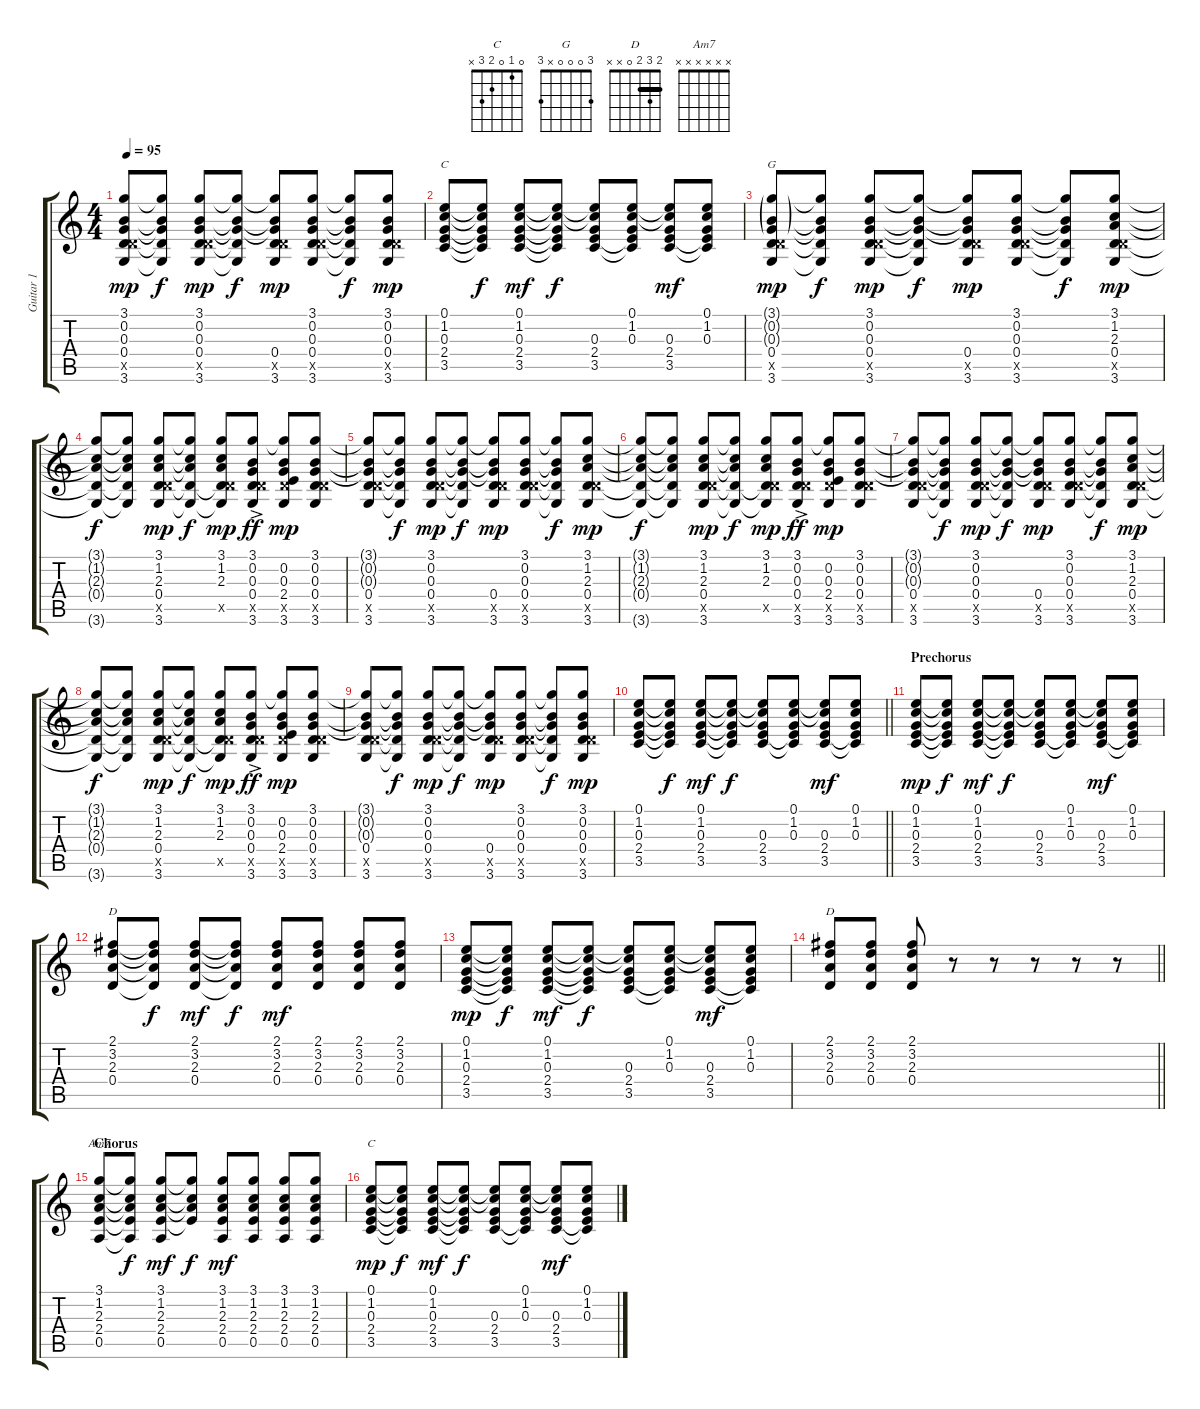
\track ("Guitar 1" "Guitar 1") {instrument electricguitarclean}
\staff {score tabs}
\tuning (E4 B3 G3 D3 A2 E2) {hide}
\chord ("C" x x x x x x)
\chord ("G" 3 0 0 0 x 3)
\chord ("D" x x x x x x)
\chord ("D" 2 3 2 0 x x) {barre 2}
\chord ("Am7" x x x x x x)
\chord ("C" 0 1 0 2 3 x)
\ts (4 4)
\tempo 95
\clef g2
\ks c
(3.1{t} 0.2{t} 0.3{t} 0.4 5.5{x} 3.6).8{dy mp} (3.1{t} 0.2{t} 0.3{t} 0.4{t} 3.6{t}).8{dy f} (3.1 0.2 0.3 0.4 5.5{x} 3.6).8{dy mp} (3.1{t} 0.2{t} 0.3{t} 0.4{t} 3.6{t}).8{dy f} (3.1{t} 0.2{t} 0.3{t} 0.4 5.5{x} 3.6).8{dy mp} (3.1 0.2 0.3 0.4 5.5{x} 3.6).8 (3.1{t} 0.2{t} 0.3{t} 0.4{t} 3.6{t}).8{dy f} (3.1 0.2 0.3 0.4 5.5{x} 3.6).8{dy mp} |
(0.1 1.2 0.3 2.4 3.5).8{ch "C"} (0.1{t} 1.2{t} 0.3{t} 2.4{t} 3.5{t}).8{dy f} (0.1 1.2 0.3 2.4 3.5).8{dy mf} (0.1{t} 1.2{t} 0.3{t} 2.4{t} 3.5{t}).8{dy f} (0.1{t} 1.2{t} 0.3 2.4 3.5).8 (0.1 1.2 0.3 2.4{t} 3.5{t}).8 (0.1{t} 1.2{t} 0.3 2.4 3.5).8{dy mf} (0.1 1.2 0.3 2.4{t} 3.5{t}).8 |
(3.1{g} 0.2{g} 0.3{g} 0.4 5.5{x} 3.6).8{ch "G" dy mp} (3.1{t} 0.2{t} 0.3{t} 0.4{t} 3.6{t}).8{dy f} (3.1 0.2 0.3 0.4 5.5{x} 3.6).8{dy mp} (3.1{t} 0.2{t} 0.3{t} 0.4{t} 3.6{t}).8{dy f} (3.1{t} 0.2{t} 0.3{t} 0.4 5.5{x} 3.6).8{dy mp} (3.1 0.2 0.3 0.4 5.5{x} 3.6).8 (3.1{t} 0.2{t} 0.3{t} 0.4{t} 3.6{t}).8{dy f} (3.1 1.2 2.3 0.4 5.5{x} 3.6).8{dy mp} |
(3.1{t} 1.2{t} 2.3{t} 0.4{t} 3.6{t}).8{dy f} (3.1{t} 1.2{t} 2.3{t} 0.4{t} 3.6{t}).8 (3.1 1.2 2.3 0.4 5.5{x} 3.6).8{dy mp} (3.1{t} 1.2{t} 2.3{t} 0.4{t} 3.6{t}).8{dy f} (3.1 1.2 2.3 0.4{t} 5.5{x} 3.6{t}).8{dy mp} (3.1 0.2 0.3 0.4{ac} 5.5{x} 3.6).8{dy ff} (3.1{t} 0.2 0.3 2.4 5.5{x} 3.6).8{dy mp} (3.1 0.2 0.3 0.4 5.5{x} 3.6).8 |
(3.1{t} 0.2{t} 0.3{t} 0.4 5.5{x} 3.6).8 (3.1{t} 0.2{t} 0.3{t} 0.4{t} 3.6{t}).8{dy f} (3.1 0.2 0.3 0.4 5.5{x} 3.6).8{dy mp} (3.1{t} 0.2{t} 0.3{t} 0.4{t} 3.6{t}).8{dy f} (3.1{t} 0.2{t} 0.3{t} 0.4 5.5{x} 3.6).8{dy mp} (3.1 0.2 0.3 0.4 5.5{x} 3.6).8 (3.1{t} 0.2{t} 0.3{t} 0.4{t} 3.6{t}).8{dy f} (3.1 1.2 2.3 0.4 5.5{x} 3.6).8{dy mp} |
(3.1{t} 1.2{t} 2.3{t} 0.4{t} 3.6{t}).8{dy f} (3.1{t} 1.2{t} 2.3{t} 0.4{t} 3.6{t}).8 (3.1 1.2 2.3 0.4 5.5{x} 3.6).8{dy mp} (3.1{t} 1.2{t} 2.3{t} 0.4{t} 3.6{t}).8{dy f} (3.1 1.2 2.3 0.4{t} 5.5{x} 3.6{t}).8{dy mp} (3.1 0.2 0.3 0.4{ac} 5.5{x} 3.6).8{dy ff} (3.1{t} 0.2 0.3 2.4 5.5{x} 3.6).8{dy mp} (3.1 0.2 0.3 0.4 5.5{x} 3.6).8 |
(3.1{t} 0.2{t} 0.3{t} 0.4 5.5{x} 3.6).8 (3.1{t} 0.2{t} 0.3{t} 0.4{t} 3.6{t}).8{dy f} (3.1 0.2 0.3 0.4 5.5{x} 3.6).8{dy mp} (3.1{t} 0.2{t} 0.3{t} 0.4{t} 3.6{t}).8{dy f} (3.1{t} 0.2{t} 0.3{t} 0.4 5.5{x} 3.6).8{dy mp} (3.1 0.2 0.3 0.4 5.5{x} 3.6).8 (3.1{t} 0.2{t} 0.3{t} 0.4{t} 3.6{t}).8{dy f} (3.1 1.2 2.3 0.4 5.5{x} 3.6).8{dy mp} |
(3.1{t} 1.2{t} 2.3{t} 0.4{t} 3.6{t}).8{dy f} (3.1{t} 1.2{t} 2.3{t} 0.4{t} 3.6{t}).8 (3.1 1.2 2.3 0.4 5.5{x} 3.6).8{dy mp} (3.1{t} 1.2{t} 2.3{t} 0.4{t} 3.6{t}).8{dy f} (3.1 1.2 2.3 0.4{t} 5.5{x} 3.6{t}).8{dy mp} (3.1 0.2 0.3 0.4{ac} 5.5{x} 3.6).8{dy ff} (3.1{t} 0.2 0.3 2.4 5.5{x} 3.6).8{dy mp} (3.1 0.2 0.3 0.4 5.5{x} 3.6).8 |
(3.1{t} 0.2{t} 0.3{t} 0.4 5.5{x} 3.6).8 (3.1{t} 0.2{t} 0.3{t} 0.4{t} 3.6{t}).8{dy f} (3.1 0.2 0.3 0.4 5.5{x} 3.6).8{dy mp} (3.1{t} 0.2{t} 0.3{t} 0.4{t} 3.6{t}).8{dy f} (3.1{t} 0.2{t} 0.3{t} 0.4 5.5{x} 3.6).8{dy mp} (3.1 0.2 0.3 0.4 5.5{x} 3.6).8 (3.1{t} 0.2{t} 0.3{t} 0.4{t} 3.6{t}).8{dy f} (3.1 0.2 0.3 0.4 5.5{x} 3.6).8{dy mp} |
\barLineRight lightlight
(0.1 1.2 0.3 2.4 3.5).8 (0.1{t} 1.2{t} 0.3{t} 2.4{t} 3.5{t}).8{dy f} (0.1 1.2 0.3 2.4 3.5).8{dy mf} (0.1{t} 1.2{t} 0.3{t} 2.4{t} 3.5{t}).8{dy f} (0.1{t} 1.2{t} 0.3 2.4 3.5).8 (0.1 1.2 0.3 2.4{t} 3.5{t}).8 (0.1{t} 1.2{t} 0.3 2.4 3.5).8{dy mf} (0.1 1.2 0.3 2.4{t} 3.5{t}).8 |
\section ("" "Prechorus")
(0.1 1.2 0.3 2.4 3.5).8{dy mp} (0.1{t} 1.2{t} 0.3{t} 2.4{t} 3.5{t}).8{dy f} (0.1 1.2 0.3 2.4 3.5).8{dy mf} (0.1{t} 1.2{t} 0.3{t} 2.4{t} 3.5{t}).8{dy f} (0.1{t} 1.2{t} 0.3 2.4 3.5).8 (0.1 1.2 0.3 2.4{t} 3.5{t}).8 (0.1{t} 1.2{t} 0.3 2.4 3.5).8{dy mf} (0.1 1.2 0.3 2.4{t} 3.5{t}).8 |
(2.1 3.2 2.3 0.4).8{ch "D"} (2.1{t} 3.2{t} 2.3{t} 0.4{t}).8{dy f} (2.1 3.2 2.3 0.4).8{dy mf} (2.1{t} 3.2{t} 2.3{t} 0.4{t}).8{dy f} (2.1 3.2 2.3 0.4).8{dy mf} (2.1 3.2 2.3 0.4).8 (2.1 3.2 2.3 0.4).8 (2.1 3.2 2.3 0.4).8 |
(0.1 1.2 0.3 2.4 3.5).8{dy mp} (0.1{t} 1.2{t} 0.3{t} 2.4{t} 3.5{t}).8{dy f} (0.1 1.2 0.3 2.4 3.5).8{dy mf} (0.1{t} 1.2{t} 0.3{t} 2.4{t} 3.5{t}).8{dy f} (0.1{t} 1.2{t} 0.3 2.4 3.5).8 (0.1 1.2 0.3 2.4{t} 3.5{t}).8 (0.1{t} 1.2{t} 0.3 2.4 3.5).8{dy mf} (0.1 1.2 0.3 2.4{t} 3.5{t}).8 |
\barLineRight lightlight
(2.1 3.2 2.3 0.4).8{ch "D"} (2.1 3.2 2.3 0.4).8 (2.1 3.2 2.3 0.4).8 r.8 r.8 r.8 r.8 r.8 |
\section ("" "Chorus")
(3.1 1.2 2.3 2.4 0.5).8{ch "Am7"} (3.1{t} 1.2{t} 2.3{t} 2.4{t} 0.5{t}).8{dy f} (3.1 1.2 2.3 2.4 0.5).8{dy mf} (3.1{t} 1.2{t} 2.3{t} 2.4{t}).8{dy f} (3.1 1.2 2.3 2.4 0.5).8{dy mf} (3.1 1.2 2.3 2.4 0.5).8 (3.1 1.2 2.3 2.4 0.5).8 (3.1 1.2 2.3 2.4 0.5).8 |
(0.1 1.2 0.3 2.4 3.5).8{ch "C" dy mp} (0.1{t} 1.2{t} 0.3{t} 2.4{t} 3.5{t}).8{dy f} (0.1 1.2 0.3 2.4 3.5).8{dy mf} (0.1{t} 1.2{t} 0.3{t} 2.4{t} 3.5{t}).8{dy f} (0.1{t} 1.2{t} 0.3 2.4 3.5).8 (0.1 1.2 0.3 2.4{t} 3.5{t}).8 (0.1{t} 1.2{t} 0.3 2.4 3.5).8{dy mf} (0.1 1.2 0.3 2.4{t} 3.5{t}).8
